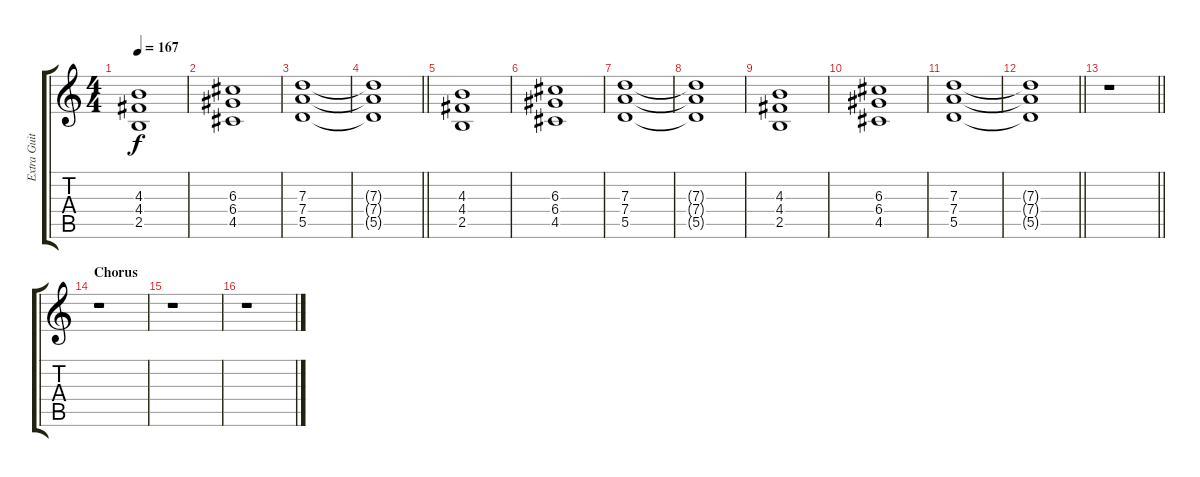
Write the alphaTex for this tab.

\track ("Extra Guitar" "Extra Guit") {instrument overdrivenguitar}
\staff {score tabs}
\tuning (E4 B3 G3 D3 A2 E2) {hide}
\ts (4 4)
\tempo 167
\clef g2
\ks c
(4.3 4.4 2.5).1{dy f} |
(6.3 6.4 4.5).1 |
(7.3 7.4 5.5).1 |
\barLineRight lightlight
(7.3{t} 7.4{t} 5.5{t}).1 |
(4.3 4.4 2.5).1 |
(6.3 6.4 4.5).1 |
(7.3 7.4 5.5).1 |
(7.3{t} 7.4{t} 5.5{t}).1 |
(4.3 4.4 2.5).1 |
(6.3 6.4 4.5).1 |
(7.3 7.4 5.5).1 |
\barLineRight lightlight
(7.3{t} 7.4{t} 5.5{t}).1 |
\barLineRight lightlight
r.1 |
\section ("" "Chorus")
r.1 |
r.1 |
r.1
